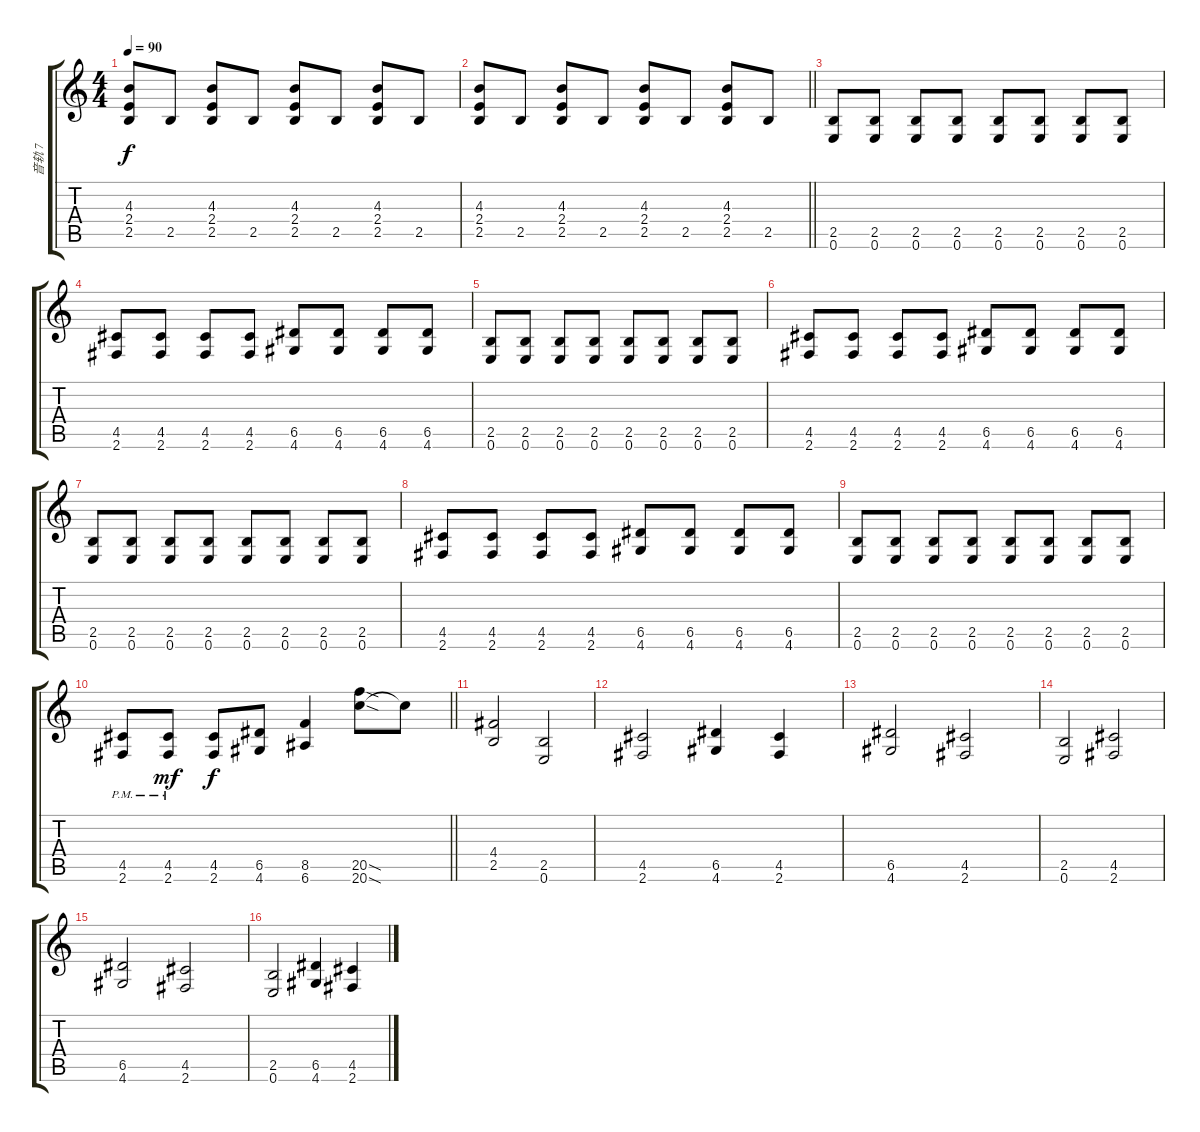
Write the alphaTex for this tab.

\track ("音轨 7" "音轨 7") {instrument overdrivenguitar}
\staff {score tabs}
\tuning (E4 B3 G3 D3 A2 E2) {hide}
\ts (4 4)
\tempo 90
\clef g2
\ks c
(4.3 2.4 2.5).8{dy f} 2.5.8 (4.3 2.4 2.5).8 2.5.8 (4.3 2.4 2.5).8 2.5.8 (4.3 2.4 2.5).8 2.5.8 |
\barLineRight lightlight
(4.3 2.4 2.5).8 2.5.8 (4.3 2.4 2.5).8 2.5.8 (4.3 2.4 2.5).8 2.5.8 (4.3 2.4 2.5).8 2.5.8 |
(2.5 0.6).8 (2.5 0.6).8 (2.5 0.6).8 (2.5 0.6).8 (2.5 0.6).8 (2.5 0.6).8 (2.5 0.6).8 (2.5 0.6).8 |
(4.5 2.6).8 (4.5 2.6).8 (4.5 2.6).8 (4.5 2.6).8 (6.5 4.6).8 (6.5 4.6).8 (6.5 4.6).8 (6.5 4.6).8 |
(2.5 0.6).8 (2.5 0.6).8 (2.5 0.6).8 (2.5 0.6).8 (2.5 0.6).8 (2.5 0.6).8 (2.5 0.6).8 (2.5 0.6).8 |
(4.5 2.6).8 (4.5 2.6).8 (4.5 2.6).8 (4.5 2.6).8 (6.5 4.6).8 (6.5 4.6).8 (6.5 4.6).8 (6.5 4.6).8 |
(2.5 0.6).8 (2.5 0.6).8 (2.5 0.6).8 (2.5 0.6).8 (2.5 0.6).8 (2.5 0.6).8 (2.5 0.6).8 (2.5 0.6).8 |
(4.5 2.6).8 (4.5 2.6).8 (4.5 2.6).8 (4.5 2.6).8 (6.5 4.6).8 (6.5 4.6).8 (6.5 4.6).8 (6.5 4.6).8 |
(2.5 0.6).8 (2.5 0.6).8 (2.5 0.6).8 (2.5 0.6).8 (2.5 0.6).8 (2.5 0.6).8 (2.5 0.6).8 (2.5 0.6).8 |
\barLineRight lightlight
(4.5{pm} 2.6{pm}).8 (4.5{pm} 2.6{pm}).8{dy mf} (4.5 2.6).8{dy f} (6.5 4.6).8 (8.5 6.6).4 (20.5{sod} 20.6{sod}).8 20.6{t}.8 |
(4.4 2.5).2 (2.5 0.6).2 |
(4.5 2.6).2 (6.5 4.6).4 (4.5 2.6).4 |
(6.5 4.6).2 (4.5 2.6).2 |
(2.5 0.6).2 (4.5 2.6).2 |
(6.5 4.6).2 (4.5 2.6).2 |
(2.5 0.6).2 (6.5 4.6).4 (4.5 2.6).4
